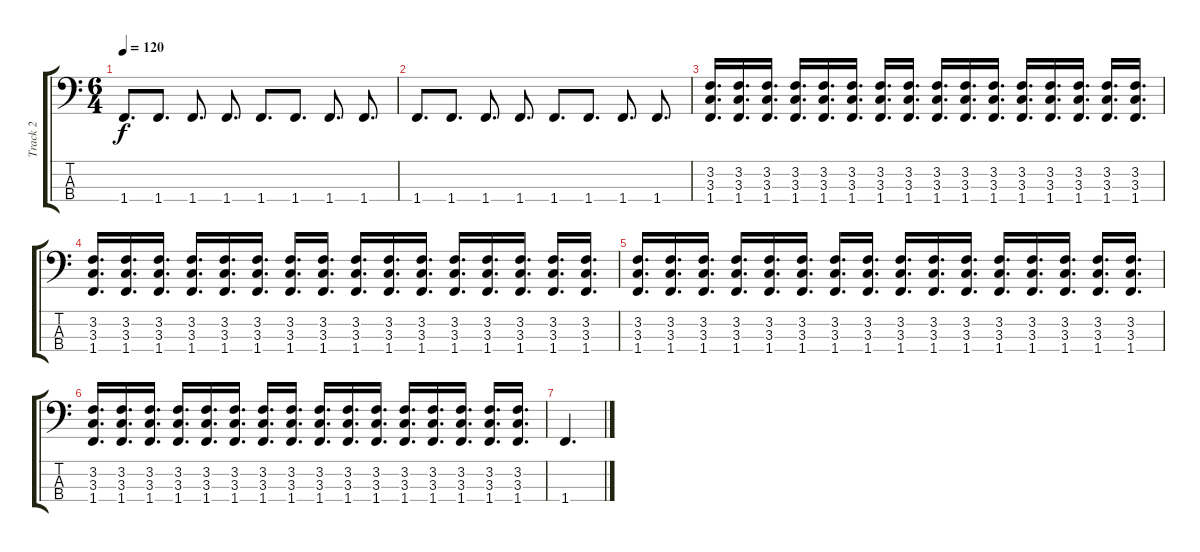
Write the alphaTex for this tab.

\track ("Track 2" "Track 2") {instrument electricbassfinger}
\staff {score tabs}
\tuning (G2 D2 A1 E1) {hide}
\ts (6 4)
\tempo 120
\clef f4
\ks c
1.4.8{d dy f} 1.4.8{d} 1.4.8{d} 1.4.8{d} 1.4.8{d} 1.4.8{d} 1.4.8{d} 1.4.8{d} |
1.4.8{d} 1.4.8{d} 1.4.8{d} 1.4.8{d} 1.4.8{d} 1.4.8{d} 1.4.8{d} 1.4.8{d} |
(3.2 3.3 1.4).16{d} (3.2 3.3 1.4).16{d} (3.2 3.3 1.4).16{d} (3.2 3.3 1.4).16{d} (3.2 3.3 1.4).16{d} (3.2 3.3 1.4).16{d} (3.2 3.3 1.4).16{d} (3.2 3.3 1.4).16{d} (3.2 3.3 1.4).16{d} (3.2 3.3 1.4).16{d} (3.2 3.3 1.4).16{d} (3.2 3.3 1.4).16{d} (3.2 3.3 1.4).16{d} (3.2 3.3 1.4).16{d} (3.2 3.3 1.4).16{d} (3.2 3.3 1.4).16{d} |
(3.2 3.3 1.4).16{d} (3.2 3.3 1.4).16{d} (3.2 3.3 1.4).16{d} (3.2 3.3 1.4).16{d} (3.2 3.3 1.4).16{d} (3.2 3.3 1.4).16{d} (3.2 3.3 1.4).16{d} (3.2 3.3 1.4).16{d} (3.2 3.3 1.4).16{d} (3.2 3.3 1.4).16{d} (3.2 3.3 1.4).16{d} (3.2 3.3 1.4).16{d} (3.2 3.3 1.4).16{d} (3.2 3.3 1.4).16{d} (3.2 3.3 1.4).16{d} (3.2 3.3 1.4).16{d} |
(3.2 3.3 1.4).16{d} (3.2 3.3 1.4).16{d} (3.2 3.3 1.4).16{d} (3.2 3.3 1.4).16{d} (3.2 3.3 1.4).16{d} (3.2 3.3 1.4).16{d} (3.2 3.3 1.4).16{d} (3.2 3.3 1.4).16{d} (3.2 3.3 1.4).16{d} (3.2 3.3 1.4).16{d} (3.2 3.3 1.4).16{d} (3.2 3.3 1.4).16{d} (3.2 3.3 1.4).16{d} (3.2 3.3 1.4).16{d} (3.2 3.3 1.4).16{d} (3.2 3.3 1.4).16{d} |
(3.2 3.3 1.4).16{d} (3.2 3.3 1.4).16{d} (3.2 3.3 1.4).16{d} (3.2 3.3 1.4).16{d} (3.2 3.3 1.4).16{d} (3.2 3.3 1.4).16{d} (3.2 3.3 1.4).16{d} (3.2 3.3 1.4).16{d} (3.2 3.3 1.4).16{d} (3.2 3.3 1.4).16{d} (3.2 3.3 1.4).16{d} (3.2 3.3 1.4).16{d} (3.2 3.3 1.4).16{d} (3.2 3.3 1.4).16{d} (3.2 3.3 1.4).16{d} (3.2 3.3 1.4).16{d} |
1.4.4{d}
